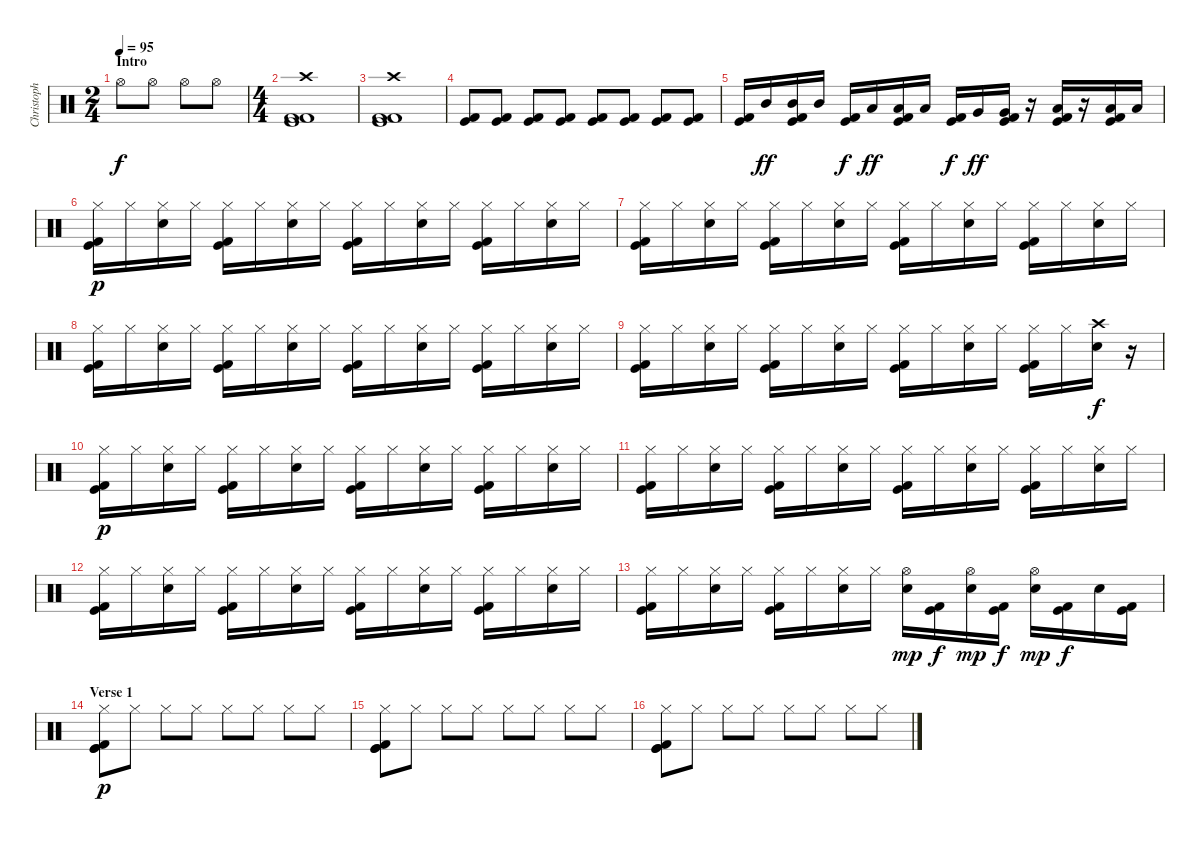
\track ("Christoph (Drums)" "Christoph ") {instrument percussion}
\staff {score}
\articulation defaults
\ts (2 4)
\section ("" "Intro")
\tempo 95
\clef neutral
\ks c "Hi-Hat (open)".8{dy f} "Hi-Hat (open)".8 "Hi-Hat (open)".8 "Hi-Hat (open)".8
|
\ts (4 4)
("Crash high (hit)" "Kick (hit) 2" "Kick (hit)" "Kick (hit) 2").1 |
("Crash high (hit)" "Kick (hit) 2" "Kick (hit)" "Kick (hit) 2").1 |
("Kick (hit)" "Kick (hit) 2").8 ("Kick (hit)" "Kick (hit) 2").8 ("Kick (hit)" "Kick (hit) 2").8 ("Kick (hit)" "Kick (hit) 2").8 ("Kick (hit)" "Kick (hit) 2").8 ("Kick (hit)" "Kick (hit) 2").8 ("Kick (hit)" "Kick (hit) 2").8 ("Kick (hit)" "Kick (hit) 2").8 |
("Kick (hit) 2" "Kick (hit)").16 "Mid Tom (hit)".16{dy ff} ("Mid Tom (hit)" "Kick (hit) 2" "Kick (hit)").16 "Mid Tom (hit)".16 ("Kick (hit) 2" "Kick (hit)").16{dy f} "Low Tom (hit)".16{dy ff} ("Low Tom (hit)" "Kick (hit) 2" "Kick (hit)").16 "Low Tom (hit)".16 ("Kick (hit) 2" "Kick (hit)").16{dy f} "Very Low Tom (hit)".16{dy ff} ("Very Low Tom (hit)" "Kick (hit) 2" "Kick (hit)").16 r.16 ("Low Floor Tom (hit)" "Kick (hit) 2" "Kick (hit)").16 r.16 ("Low Floor Tom (hit)" "Kick (hit) 2" "Kick (hit)").16 "Low Floor Tom (hit)".16 |
("Hi-Hat (closed)" "Kick (hit) 2" "Kick (hit)").16{dy p} "Hi-Hat (closed)".16 ("Hi-Hat (closed)" "Snare (hit) 2").16 "Hi-Hat (closed)".16 ("Hi-Hat (closed)" "Kick (hit) 2" "Kick (hit)").16 "Hi-Hat (closed)".16 ("Hi-Hat (closed)" "Snare (hit) 2").16 "Hi-Hat (closed)".16 ("Hi-Hat (closed)" "Kick (hit) 2" "Kick (hit)").16 "Hi-Hat (closed)".16 ("Hi-Hat (closed)" "Snare (hit) 2").16 "Hi-Hat (closed)".16 ("Hi-Hat (closed)" "Kick (hit) 2" "Kick (hit)").16 "Hi-Hat (closed)".16 ("Hi-Hat (closed)" "Snare (hit) 2").16 "Hi-Hat (closed)".16 |
("Hi-Hat (closed)" "Kick (hit) 2" "Kick (hit)").16 "Hi-Hat (closed)".16 ("Hi-Hat (closed)" "Snare (hit) 2").16 "Hi-Hat (closed)".16 ("Hi-Hat (closed)" "Kick (hit) 2" "Kick (hit)").16 "Hi-Hat (closed)".16 ("Hi-Hat (closed)" "Snare (hit) 2").16 "Hi-Hat (closed)".16 ("Hi-Hat (closed)" "Kick (hit) 2" "Kick (hit)").16 "Hi-Hat (closed)".16 ("Hi-Hat (closed)" "Snare (hit) 2").16 "Hi-Hat (closed)".16 ("Hi-Hat (closed)" "Kick (hit) 2" "Kick (hit)").16 "Hi-Hat (closed)".16 ("Hi-Hat (closed)" "Snare (hit) 2").16 "Hi-Hat (closed)".16 |
("Hi-Hat (closed)" "Kick (hit) 2" "Kick (hit)").16 "Hi-Hat (closed)".16 ("Hi-Hat (closed)" "Snare (hit) 2").16 "Hi-Hat (closed)".16 ("Hi-Hat (closed)" "Kick (hit) 2" "Kick (hit)").16 "Hi-Hat (closed)".16 ("Hi-Hat (closed)" "Snare (hit) 2").16 "Hi-Hat (closed)".16 ("Hi-Hat (closed)" "Kick (hit) 2" "Kick (hit)").16 "Hi-Hat (closed)".16 ("Hi-Hat (closed)" "Snare (hit) 2").16 "Hi-Hat (closed)".16 ("Hi-Hat (closed)" "Kick (hit) 2" "Kick (hit)").16 "Hi-Hat (closed)".16 ("Hi-Hat (closed)" "Snare (hit) 2").16 "Hi-Hat (closed)".16 |
("Hi-Hat (closed)" "Kick (hit) 2" "Kick (hit)").16 "Hi-Hat (closed)".16 ("Hi-Hat (closed)" "Snare (hit) 2").16 "Hi-Hat (closed)".16 ("Hi-Hat (closed)" "Kick (hit) 2" "Kick (hit)").16 "Hi-Hat (closed)".16 ("Hi-Hat (closed)" "Snare (hit) 2").16 "Hi-Hat (closed)".16 ("Hi-Hat (closed)" "Kick (hit) 2" "Kick (hit)").16 "Hi-Hat (closed)".16 ("Hi-Hat (closed)" "Snare (hit) 2").16 "Hi-Hat (closed)".16 ("Hi-Hat (closed)" "Kick (hit) 2" "Kick (hit)").16 "Hi-Hat (closed)".16 ("Crash high (hit)" "Snare (hit) 2").16{dy f} r.16 |
("Hi-Hat (closed)" "Kick (hit) 2" "Kick (hit)").16{dy p} "Hi-Hat (closed)".16 ("Hi-Hat (closed)" "Snare (hit) 2").16 "Hi-Hat (closed)".16 ("Hi-Hat (closed)" "Kick (hit) 2" "Kick (hit)").16 "Hi-Hat (closed)".16 ("Hi-Hat (closed)" "Snare (hit) 2").16 "Hi-Hat (closed)".16 ("Hi-Hat (closed)" "Kick (hit) 2" "Kick (hit)").16 "Hi-Hat (closed)".16 ("Hi-Hat (closed)" "Snare (hit) 2").16 "Hi-Hat (closed)".16 ("Hi-Hat (closed)" "Kick (hit) 2" "Kick (hit)").16 "Hi-Hat (closed)".16 ("Hi-Hat (closed)" "Snare (hit) 2").16 "Hi-Hat (closed)".16 |
("Hi-Hat (closed)" "Kick (hit) 2" "Kick (hit)").16 "Hi-Hat (closed)".16 ("Hi-Hat (closed)" "Snare (hit) 2").16 "Hi-Hat (closed)".16 ("Hi-Hat (closed)" "Kick (hit) 2" "Kick (hit)").16 "Hi-Hat (closed)".16 ("Hi-Hat (closed)" "Snare (hit) 2").16 "Hi-Hat (closed)".16 ("Hi-Hat (closed)" "Kick (hit) 2" "Kick (hit)").16 "Hi-Hat (closed)".16 ("Hi-Hat (closed)" "Snare (hit) 2").16 "Hi-Hat (closed)".16 ("Hi-Hat (closed)" "Kick (hit) 2" "Kick (hit)").16 "Hi-Hat (closed)".16 ("Hi-Hat (closed)" "Snare (hit) 2").16 "Hi-Hat (closed)".16 |
("Hi-Hat (closed)" "Kick (hit) 2" "Kick (hit)").16 "Hi-Hat (closed)".16 ("Hi-Hat (closed)" "Snare (hit) 2").16 "Hi-Hat (closed)".16 ("Hi-Hat (closed)" "Kick (hit) 2" "Kick (hit)").16 "Hi-Hat (closed)".16 ("Hi-Hat (closed)" "Snare (hit) 2").16 "Hi-Hat (closed)".16 ("Hi-Hat (closed)" "Kick (hit) 2" "Kick (hit)").16 "Hi-Hat (closed)".16 ("Hi-Hat (closed)" "Snare (hit) 2").16 "Hi-Hat (closed)".16 ("Hi-Hat (closed)" "Kick (hit) 2" "Kick (hit)").16 "Hi-Hat (closed)".16 ("Hi-Hat (closed)" "Snare (hit) 2").16 "Hi-Hat (closed)".16 |
("Hi-Hat (closed)" "Kick (hit) 2" "Kick (hit)").16 "Hi-Hat (closed)".16 ("Hi-Hat (closed)" "Snare (hit) 2").16 "Hi-Hat (closed)".16 ("Hi-Hat (closed)" "Kick (hit) 2" "Kick (hit)").16 "Hi-Hat (closed)".16 ("Hi-Hat (closed)" "Snare (hit) 2").16 "Hi-Hat (closed)".16 ("Hi-Hat (open)" "Snare (hit) 2").16{dy mp} ("Kick (hit) 2" "Kick (hit)").16{dy f} ("Hi-Hat (open)" "Snare (hit) 2").16{dy mp} ("Kick (hit) 2" "Kick (hit)").16{dy f} ("Hi-Hat (open)" "Snare (hit) 2").16{dy mp} ("Kick (hit) 2" "Kick (hit)").16{dy f} "Snare (hit) 2".16 ("Kick (hit) 2" "Kick (hit)").16 |
\section ("" "Verse 1")
("Hi-Hat (closed)" "Kick (hit)" "Kick (hit) 2" "Kick (hit)").8{dy p} "Hi-Hat (closed)".8 "Hi-Hat (closed)".8 "Hi-Hat (closed)".8 "Hi-Hat (closed)".8 "Hi-Hat (closed)".8 "Hi-Hat (closed)".8 "Hi-Hat (closed)".8 |
("Hi-Hat (closed)" "Kick (hit)" "Kick (hit) 2" "Kick (hit)").8 "Hi-Hat (closed)".8 "Hi-Hat (closed)".8 "Hi-Hat (closed)".8 "Hi-Hat (closed)".8 "Hi-Hat (closed)".8 "Hi-Hat (closed)".8 "Hi-Hat (closed)".8 |
("Hi-Hat (closed)" "Kick (hit)" "Kick (hit) 2" "Kick (hit)").8 "Hi-Hat (closed)".8 "Hi-Hat (closed)".8 "Hi-Hat (closed)".8 "Hi-Hat (closed)".8 "Hi-Hat (closed)".8 "Hi-Hat (closed)".8 "Hi-Hat (closed)".8
